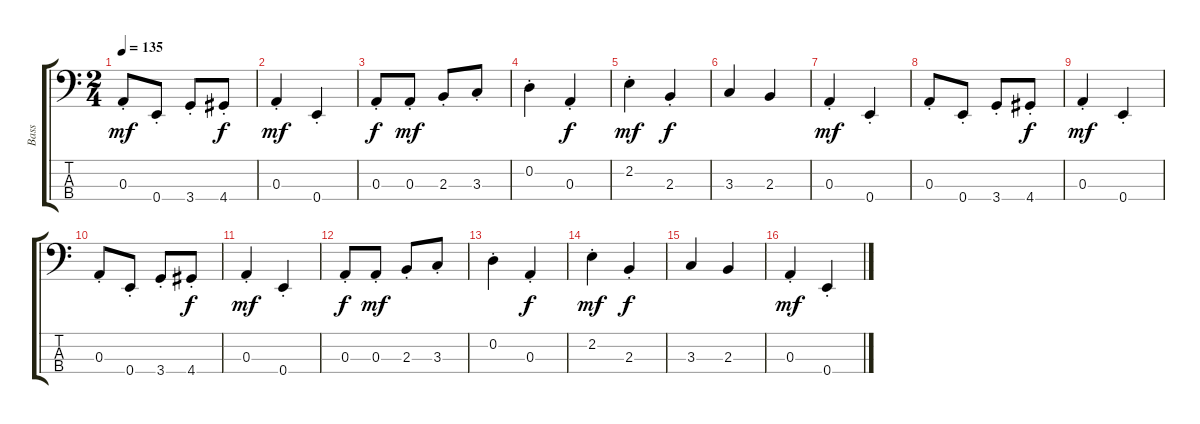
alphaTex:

\track ("Bass" "Bass") {instrument electricbassfinger}
\staff {score tabs}
\tuning (G2 D2 A1 E1) {hide}
\ts (2 4)
\tempo 135
\clef f4
\ks c
0.3{st}.8{dy mf} 0.4{st}.8 3.4{st}.8 4.4{st}.8{dy f} |
0.3{st}.4{dy mf} 0.4{st}.4 |
0.3{st}.8{dy f} 0.3{st}.8{dy mf} 2.3{st}.8 3.3{st}.8 |
0.2{st}.4 0.3{st}.4{dy f} |
2.2{st}.4{dy mf} 2.3{st}.4{dy f} |
3.3.4 2.3.4 |
0.3{st}.4{dy mf} 0.4{st}.4 |
0.3{st}.8 0.4{st}.8 3.4{st}.8 4.4{st}.8{dy f} |
0.3{st}.4{dy mf} 0.4{st}.4 |
0.3{st}.8 0.4{st}.8 3.4{st}.8 4.4{st}.8{dy f} |
0.3{st}.4{dy mf} 0.4{st}.4 |
0.3{st}.8{dy f} 0.3{st}.8{dy mf} 2.3{st}.8 3.3{st}.8 |
0.2{st}.4 0.3{st}.4{dy f} |
2.2{st}.4{dy mf} 2.3{st}.4{dy f} |
3.3.4 2.3.4 |
0.3{st}.4{dy mf} 0.4{st}.4
